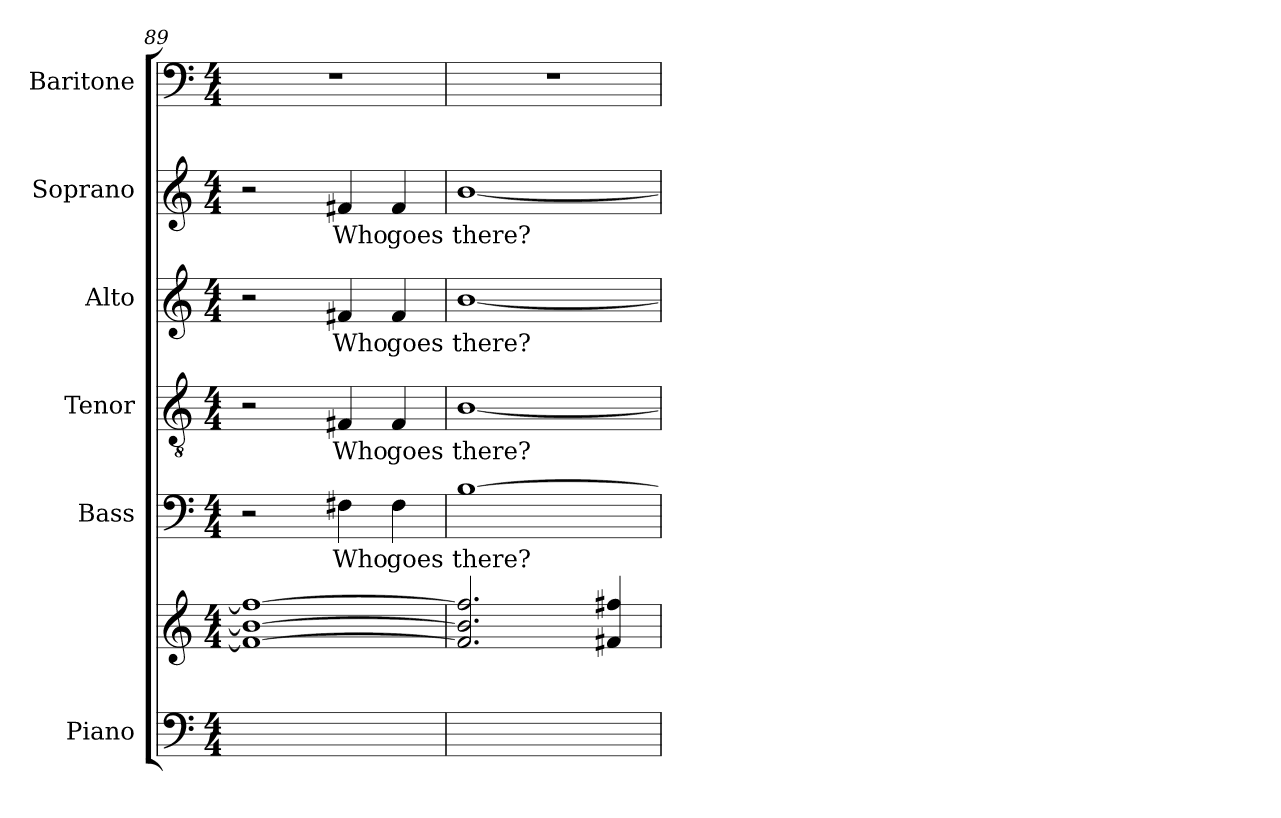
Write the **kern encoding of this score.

**kern	**kern	**kern	**text	**kern	**text	**kern	**text	**kern	**text	**kern
*part6	*part6	*part5	*part5	*part4	*part4	*part3	*part3	*part2	*part2	*part1
*staff7	*staff6	*staff5	*staff5	*staff4	*staff4	*staff3	*staff3	*staff2	*staff2	*staff1
*I"Piano	*	*I"Bass	*	*I"Tenor	*	*I"Alto	*	*I"Soprano	*	*I"Baritone
*	*	*I'B	*	*I'T	*	*I'A	*	*I'S	*	*
*clefF4	*clefG2	*clefF4	*	*clefGv2	*	*clefG2	*	*clefG2	*	*clefF4
*k[]	*k[]	*k[]	*	*k[]	*	*k[]	*	*k[]	*	*k[]
*C:	*C:	*C:	*	*C:	*	*C:	*	*C:	*	*C:
*M4/4	*M4/4	*M4/4	*	*M4/4	*	*M4/4	*	*M4/4	*	*M4/4
=89	=89	=89	=89	=89	=89	=89	=89	=89	=89	=89
*	*^	*	*	*	*	*	*	*	*	*
4ryy	1f#_ 1b_ 1ff#_	1ryy	2r	.	2r	.	2r	.	2r	.	1r
8ryy	.	.	.	.	.	.	.	.	.	.	.
8ryy	.	.	.	.	.	.	.	.	.	.	.
!	!	!	!	!LO:LY:b	!	!LO:LY:b	!	!LO:LY:b	!	!LO:LY:b	!
8ryy	.	.	4F#X	Who	4F#X	Who	4f#X	Who	4f#X	Who	.
8ryy	.	.	.	.	.	.	.	.	.	.	.
!	!	!	!	!LO:LY:b	!	!LO:LY:b	!	!LO:LY:b	!	!LO:LY:b	!
8ryy	.	.	4F#	goes	4F#	goes	4f#	goes	4f#	goes	.
8ryy	.	.	.	.	.	.	.	.	.	.	.
=90	=90	=90	=90	=90	=90	=90	=90	=90	=90	=90	=90
!	!	!	!	!LO:LY:b	!	!LO:LY:b	!	!LO:LY:b	!	!LO:LY:b	!
4ryy	2.f#] 2.b] 2.ff#]	1ryy	[1B	there?	[1B/	there?	[1b/	there?	[1b/	there?	1r
8ryy	.	.	.	.	.	.	.	.	.	.	.
8ryy	.	.	.	.	.	.	.	.	.	.	.
8ryy	.	.	.	.	.	.	.	.	.	.	.
8ryy	.	.	.	.	.	.	.	.	.	.	.
8ryy	4f# 4ff#	.	.	.	.	.	.	.	.	.	.
8ryy	.	.	.	.	.	.	.	.	.	.	.
*	*v	*v	*	*	*	*	*	*	*	*	*
=	=	=	=	=	=	=	=	=	=	=
*-	*-	*-	*-	*-	*-	*-	*-	*-	*-	*-
